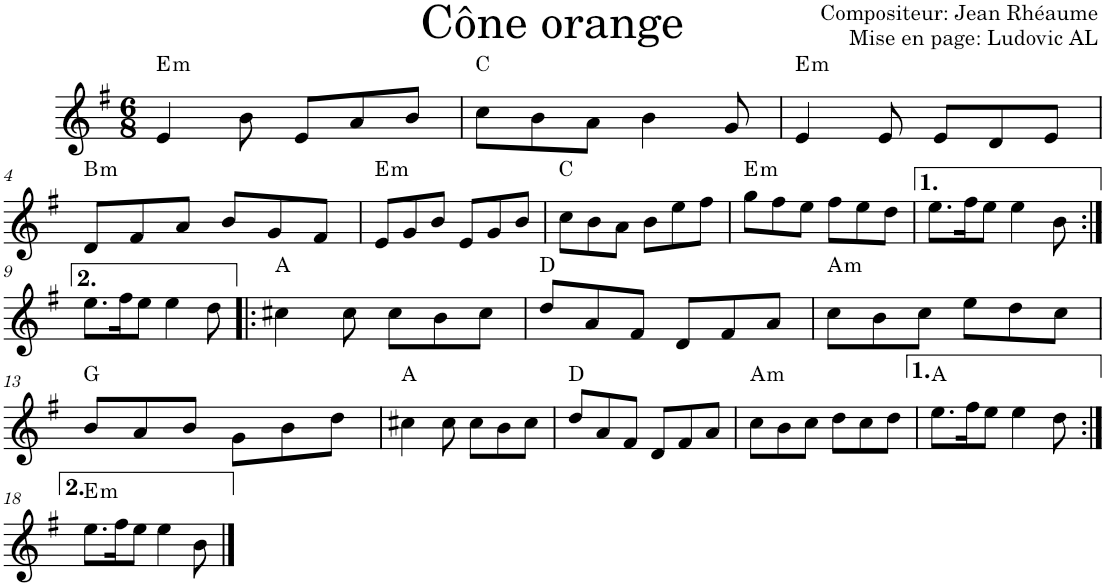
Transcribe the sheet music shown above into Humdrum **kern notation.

**kern	**harte
*part1	*part1
*staff1	*
*I"Violon	*
*I'Vln.	*
*clefG2	*
*k[f#]	*
*M6/8	*
=1	=1
!	!LO:H:kt=m
4e/	E:min
8b\	.
8e/L	.
8a/	.
8b/J	.
=2	=2
8cc\L	C:maj
8b\	.
8a\J	.
4b\	.
8g/	.
=3	=3
!	!LO:H:kt=m
4e/	E:min
8e/	.
8e/L	.
8d/	.
8e/J	.
!!LO:LB:g=z
=4	=4
!	!LO:H:kt=m
8d/L	B:min
8f#/	.
8a/J	.
8b/L	.
8g/	.
8f#/J	.
=5	=5
!	!LO:H:kt=m
8e/L	E:min
8g/	.
8b/J	.
8e/L	.
8g/	.
8b/J	.
=6	=6
8cc\L	C:maj
8b\	.
8a\J	.
8b\L	.
8ee\	.
8ff#\J	.
=7	=7
!	!LO:H:kt=m
8gg\L	E:min
8ff#\	.
8ee\J	.
8ff#\L	.
8ee\	.
8dd\J	.
=8	=8
8.ee\L	.
16ff#\K	.
8ee\J	.
4ee\	.
8b\	.
!!LO:LB:g=z
=9:|!	=9:|!
8.ee\L	.
16ff#\K	.
8ee\J	.
4ee\	.
8dd\	.
=10!|:	=10!|:
4cc#X\	A:maj
8cc#\	.
8cc#\L	.
8b\	.
8cc#\J	.
=11	=11
8dd/L	D:maj
8a/	.
8f#/J	.
8d/L	.
8f#/	.
8a/J	.
=12	=12
!	!LO:H:kt=m
8cc\L	A:min
8b\	.
8cc\J	.
8ee\L	.
8dd\	.
8cc\J	.
!!LO:LB:g=z
=13	=13
8b/L	G:maj
8a/	.
8b/J	.
8g\L	.
8b\	.
8dd\J	.
=14	=14
4cc#X\	A:maj
8cc#\	.
8cc#\L	.
8b\	.
8cc#\J	.
=15	=15
8dd/L	D:maj
8a/	.
8f#/J	.
8d/L	.
8f#/	.
8a/J	.
=16	=16
!	!LO:H:kt=m
8cc\L	A:min
8b\	.
8cc\J	.
8dd\L	.
8cc\	.
8dd\J	.
=17	=17
8.ee\L	A:maj
16ff#\K	.
8ee\J	.
4ee\	.
8dd\	.
!!LO:LB:g=z
=18:|!	=18:|!
!	!LO:H:kt=m
8.ee\L	E:min
16ff#\K	.
8ee\J	.
4ee\	.
8b\	.
==	==
*-	*-
